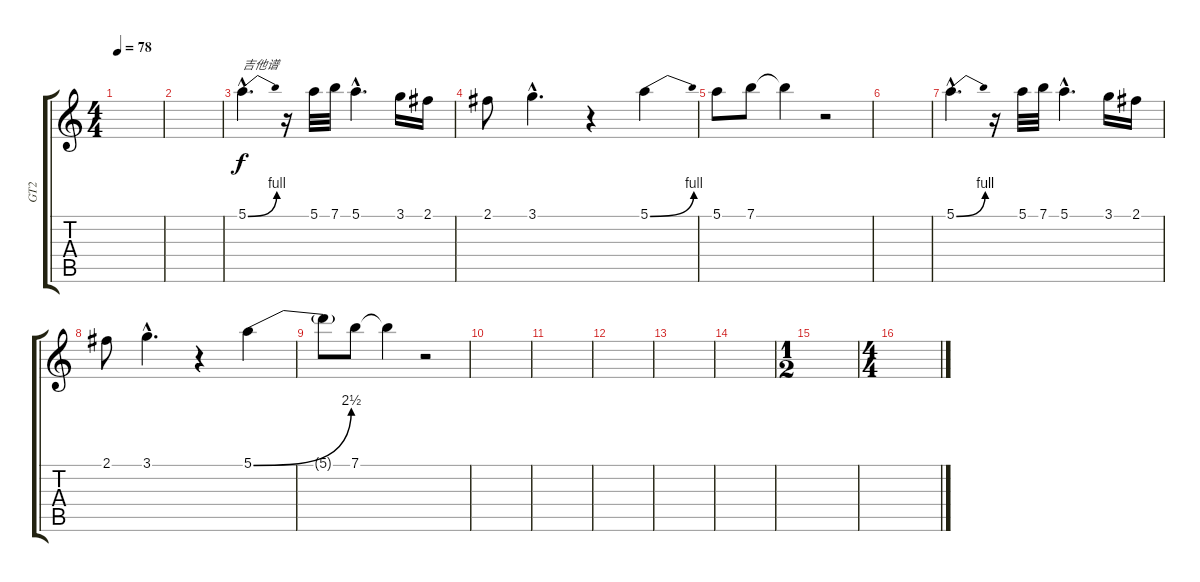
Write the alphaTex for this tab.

\track ("GT2" "GT2") {instrument distortionguitar}
\staff {score tabs}
\tuning (E4 B3 G3 D3 A2 E2) {hide}
\ts (4 4)
\tempo 78
\clef g2
\ks c
|
|
5.1{be (bend 0 0 60 4) hac}.4{d txt "吉他谱"} r.16 5.1.32 7.1.32 5.1{hac}.4{d} 3.1.16 2.1.16 |
2.1.8 3.1{hac}.4{d} r.4 5.1{be (bend 0 0 60 4)}.4 |
5.1.8 7.1.8 7.1{t}.4 r.2 |
|
5.1{be (bend 0 0 60 4) hac}.4{d} r.16 5.1.32 7.1.32 5.1{hac}.4{d} 3.1.16 2.1.16 |
2.1.8 3.1{hac}.4{d} r.4 5.1{be (bend 0 0 60 10)}.4 |
5.1{t}.8 7.1.8 7.1{t}.4 r.2 |
|
|
|
|
|
\ts (1 2)
|
\ts (4 4)
